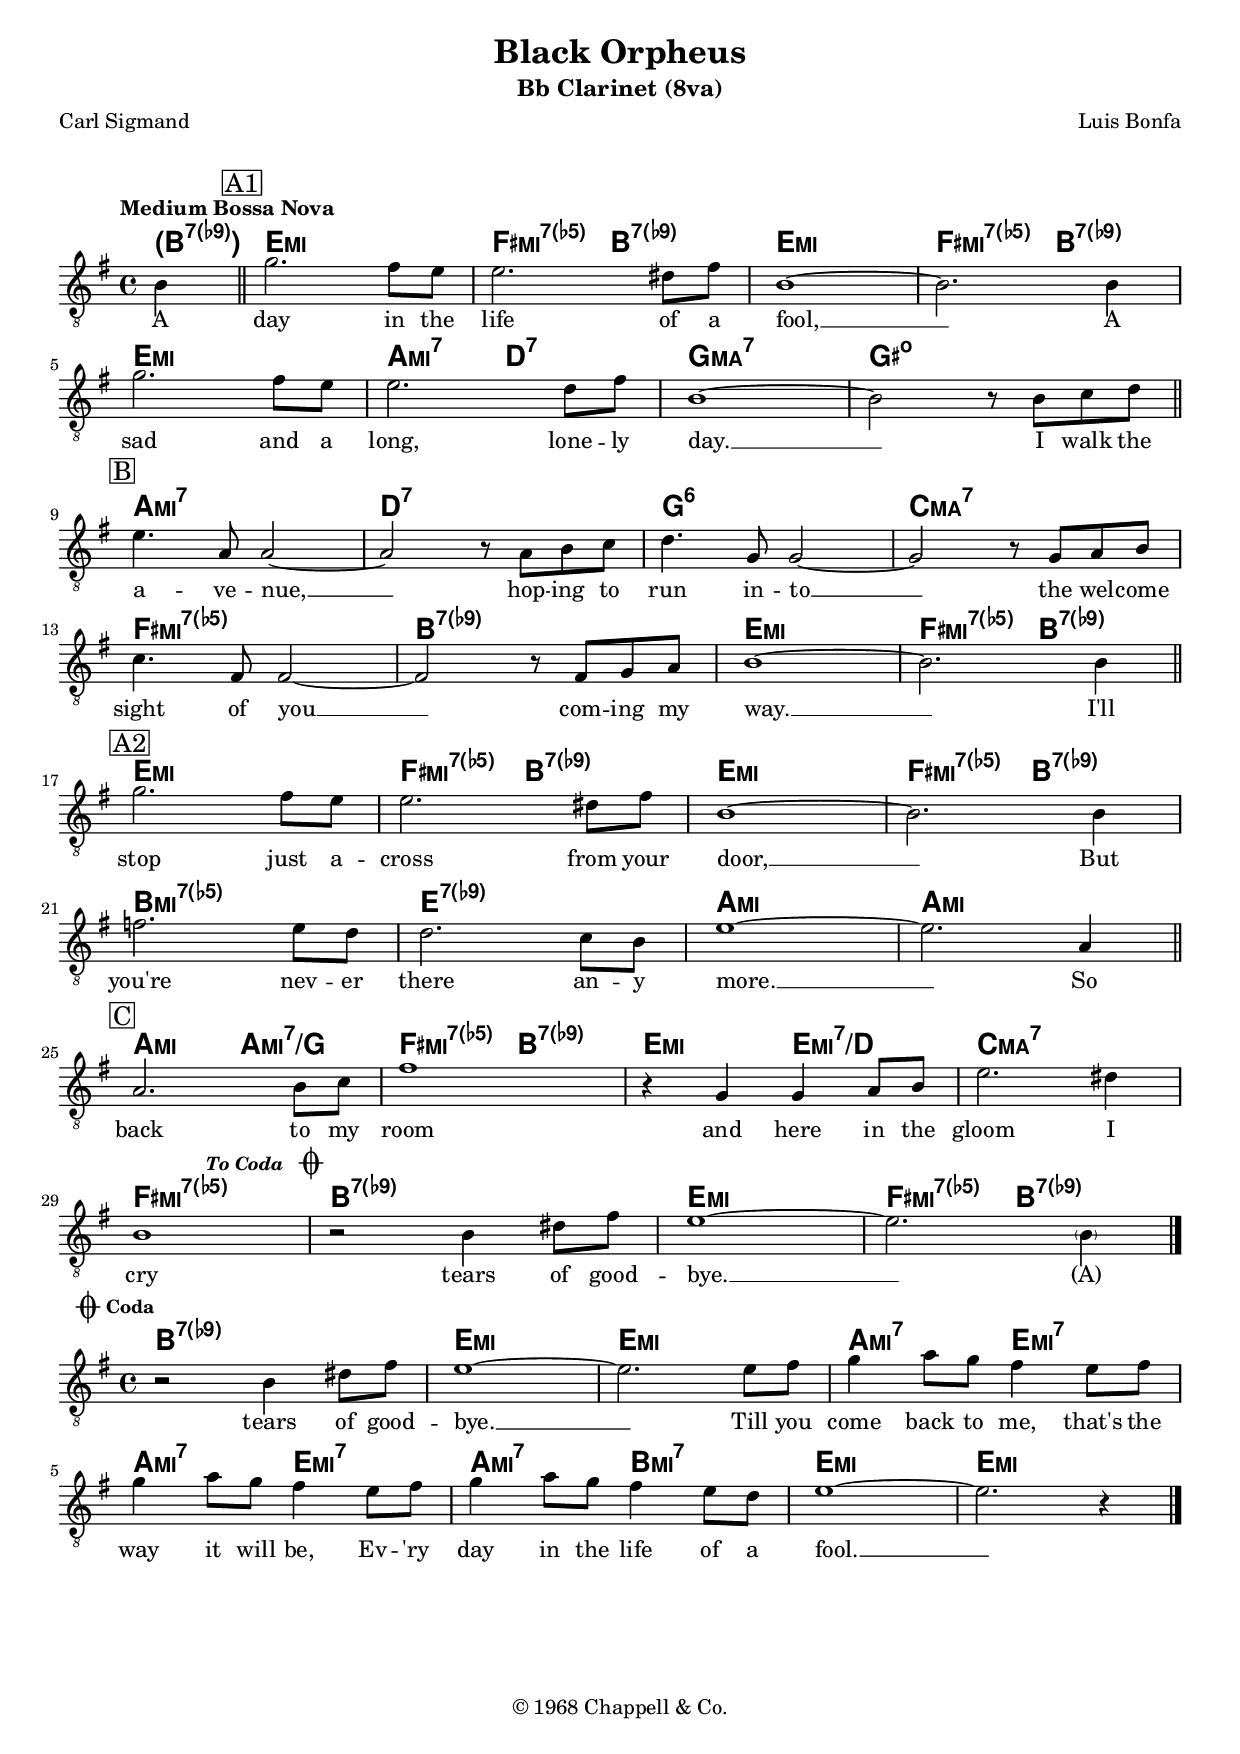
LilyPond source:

\version "2.24.0"

\include "english.ly"

instrument = "Bb Clarinet (8va)"
whatKey = e
whatClef = "treble_8"

%% -*- Mode: LilyPond -*-

#(set-global-staff-size 18)

\include "lead-sheets.ily"

\header {
  title = "Black Orpheus"
  subtitle = \instrument
  poet = "Carl Sigmand"
  composer = "Luis Bonfa"
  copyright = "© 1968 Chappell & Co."
}

refrainLyrics = \lyricmode {
  A day in the life of a fool, __
  A sad and a long, lone -- ly day. __
  I walk the a -- ve -- nue, __ hop -- ing to run in -- to __
  the wel -- come sight of you __ com -- ing my way. __
  I'll stop just a -- cross from your door, __
  But you're nev -- er there an -- y more. __
  So back to my room and here in the gloom
  I cry tears of good -- bye. __ (A)
}

refrainChords = \chordmode {
  \chordInsideParens{ e4:7.9- }

  a1:m b2:m7.5- e2:7.9- a1:m b2:m7.5- e2:7.9-
  a1:m d2:m7 g2:7 c1:maj7 cs1:dim7
  d1:m7 g1:7 c1:6 f1:maj7
  b1:m7.5- e1:7.9- a1:m b2:m7.5- e2:7.9-

  a1:m b2:m7.5- e2:7.9- a1:m b2:m7.5- e2:7.9-
  e1:m7.5- a1:7.9- d1:m d1:m
  d2:m d2:m7/c b2:m7.5- e2:7.9- a2:m a2:m7/g f1:maj7
  b1:m7.5- e1:7.9- a1:m b2:m7.5- e2:7.9-
}

refrainKey = a

refrainMelody = \relative f' {
  \time 4/4
  \key \refrainKey \minor
  \clef \whatClef
  \tempo "Medium Bossa Nova"

  \partial 4 e4 |
  \bar "||"

  \mark \markup{ \box "A1" }
  
  c'2. b8 a8 | a2. gs8 b8 | e,1~ | e2. e4 |
  \break
  c'2. b8 a8 | a2. g8 b8 | e,1~ | e2 r8 e8 f8 g8 |
  
  \bar "||"
  \break

  \mark \markup{ \box "B" }
  
  a4. d,8 d2~ | d2 r8 d8 e8 f8 | g4. c,8 c2~ | c2 r8 c8 d8 e8 |
  \break
  f4. b,8 b2~ | b2 r8 b8 c8 d8 | e1~ | e2. e4 |
  
  \bar "||"
  \break

  \mark \markup{ \box "A2" }
  
  c'2. b8 a8 | a2. gs8 b8 | e,1~ | e2. e4 |
  \break
  bf'2. a8 g8 | g2. f8 e8 | a1~ | a2. d,4 |
  
  \bar "||"
  \break

  \mark \markup{ \box "C" }

  d2. e8 f8 | b1 | r4 c,4 c4 d8 e8 | a2. gs4 |
  \break
  e1 | \textToCoda r2 e4 gs8 b8 | a1~ | a2. \parenthesize e4 |

  \bar "|."
}

codaLyrics = \lyricmode {
  tears of good -- bye. __
  Till you come back to me, that's the way it will be,
  Ev -- 'ry day in the life of a fool. __
}

codaChords = \chordmode {
  e1:7.9- a1:m a1:m 
  d2:m7 a2:m7 d2:m7 a2:m7 d2:m7 e2:m7 a1:m a1:m
}

codaKey = a

codaMelody = \relative f' {
  \time 4/4
  \key \codaKey \minor
  \clef \whatClef
  
  \textCoda
  r2 e4 gs8 b8 | a1~ | a2. a8 b8 |
  c4 d8 c8 b4 a8 b8 |
  \break
  c4 d8 c8 b4 a8 b8 | 
  c4 d8 c8 b4 a8 g8 | a1~ | a2. r4 |

  \bar "|."
}

\include "paper.ily"

\markup {
  % Leave a gap after the header
  \vspace #1
}

\include "refrain.ily"
\include "coda.ily"

